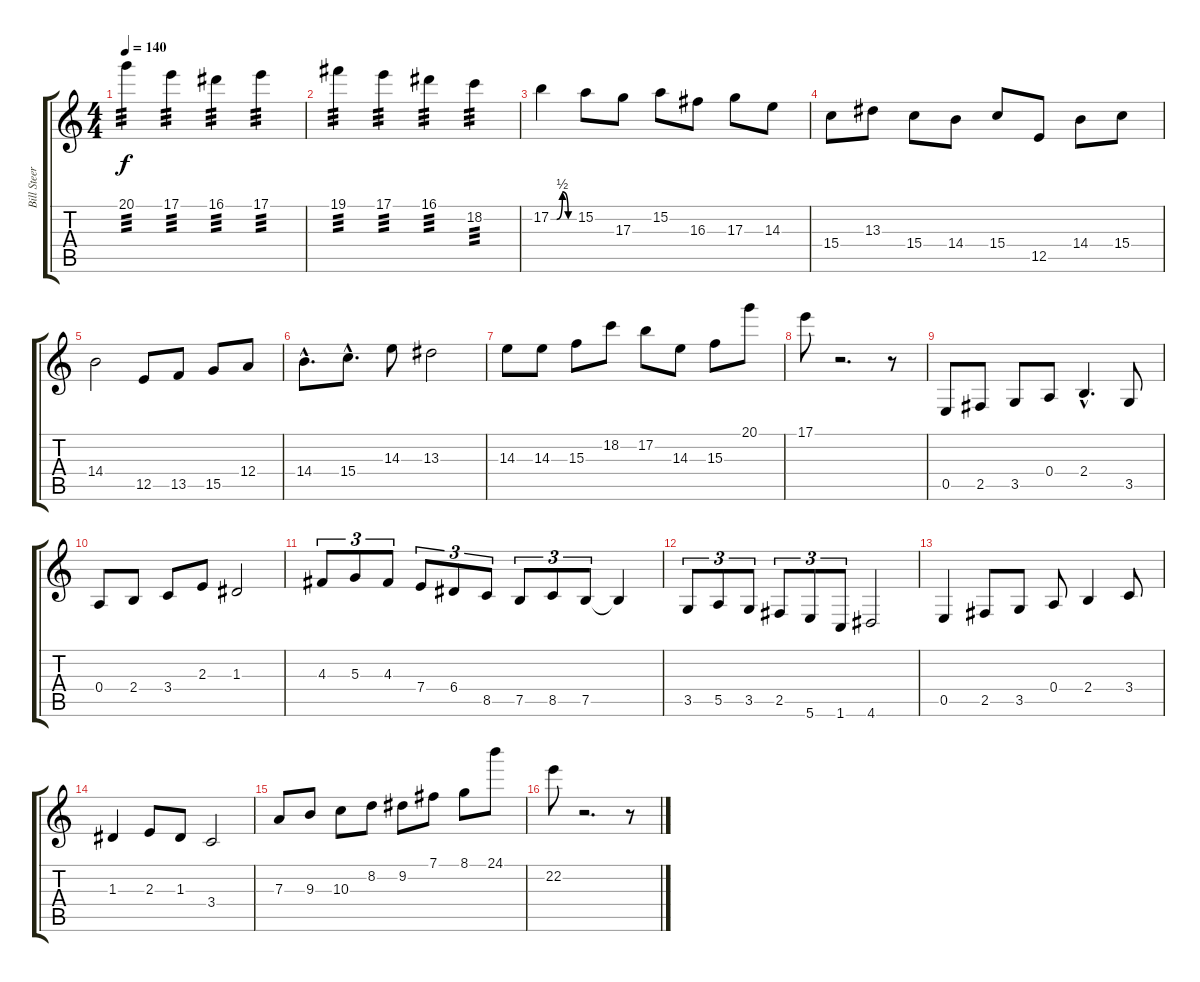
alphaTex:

\track ("Bill Steer" "Bill Steer") {instrument distortionguitar}
\staff {score tabs}
\tuning (B3 Gb3 D3 A2 E2 B1) {hide}
\ts (4 4)
\tempo 140
\clef g2
\ks c
20.1.4{tp 3 dy f} 17.1.4{tp 3} 16.1.4{tp 3} 17.1.4{tp 3} |
19.1.4{tp 3} 17.1.4{tp 3} 16.1.4{tp 3} 18.2.4{tp 3} |
17.2{be (custom 0 0 15 0 30 2 45 0 60 0)}.4 15.2.8 17.3.8 15.2.8 16.3.8 17.3.8 14.3.8 |
15.4.8 13.3.8 15.4.8 14.4.8 15.4.8 12.5.8 14.4.8 15.4.8 |
14.4.2 12.5.8 13.5.8 15.5.8 12.4.8 |
14.4{hac}.8{d} 15.4{hac}.8{d} 14.3.8 13.3.2 |
14.3.8 14.3.8 15.3.8 18.2.8 17.2.8 14.3.8 15.3.8 20.1.8 |
17.1.8 r.2{d} r.8 |
0.5.8 2.5.8 3.5.8 0.4.8 2.4{hac}.4{d} 3.5.8 |
0.4.8 2.4.8 3.4.8 2.3.8 1.3.2 |
4.3.8{tu (3 2)} 5.3.8{tu (3 2)} 4.3.8{tu (3 2)} 7.4.8{tu (3 2)} 6.4.8{tu (3 2)} 8.5.8{tu (3 2)} 7.5.8{tu (3 2)} 8.5.8{tu (3 2)} 7.5.8{tu (3 2)} 7.5{t}.4 |
3.5.8{tu (3 2)} 5.5.8{tu (3 2)} 3.5.8{tu (3 2)} 2.5.8{tu (3 2)} 5.6.8{tu (3 2)} 1.6.8{tu (3 2)} 4.6.2 |
0.5.4 2.5.8 3.5.8 0.4.8 2.4.4 3.4.8 |
1.3.4 2.3.8 1.3.8 3.4.2 |
7.3.8 9.3.8 10.3.8 8.2.8 9.2.8 7.1.8 8.1.8 24.1.8 |
22.2.8 r.2{d} r.8
